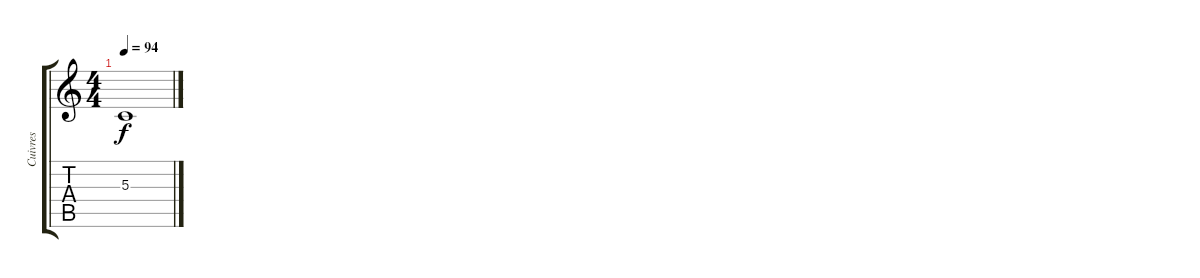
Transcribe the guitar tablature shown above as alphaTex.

\track ("Cuivres" "Cuivres") {instrument tuba}
\staff {score tabs}
\tuning (E4 B3 G3 D3 A2 E2) {hide}
\ts (4 4)
\tempo 94
\clef g2
\ks c
5.3{t}.1{dy f}
